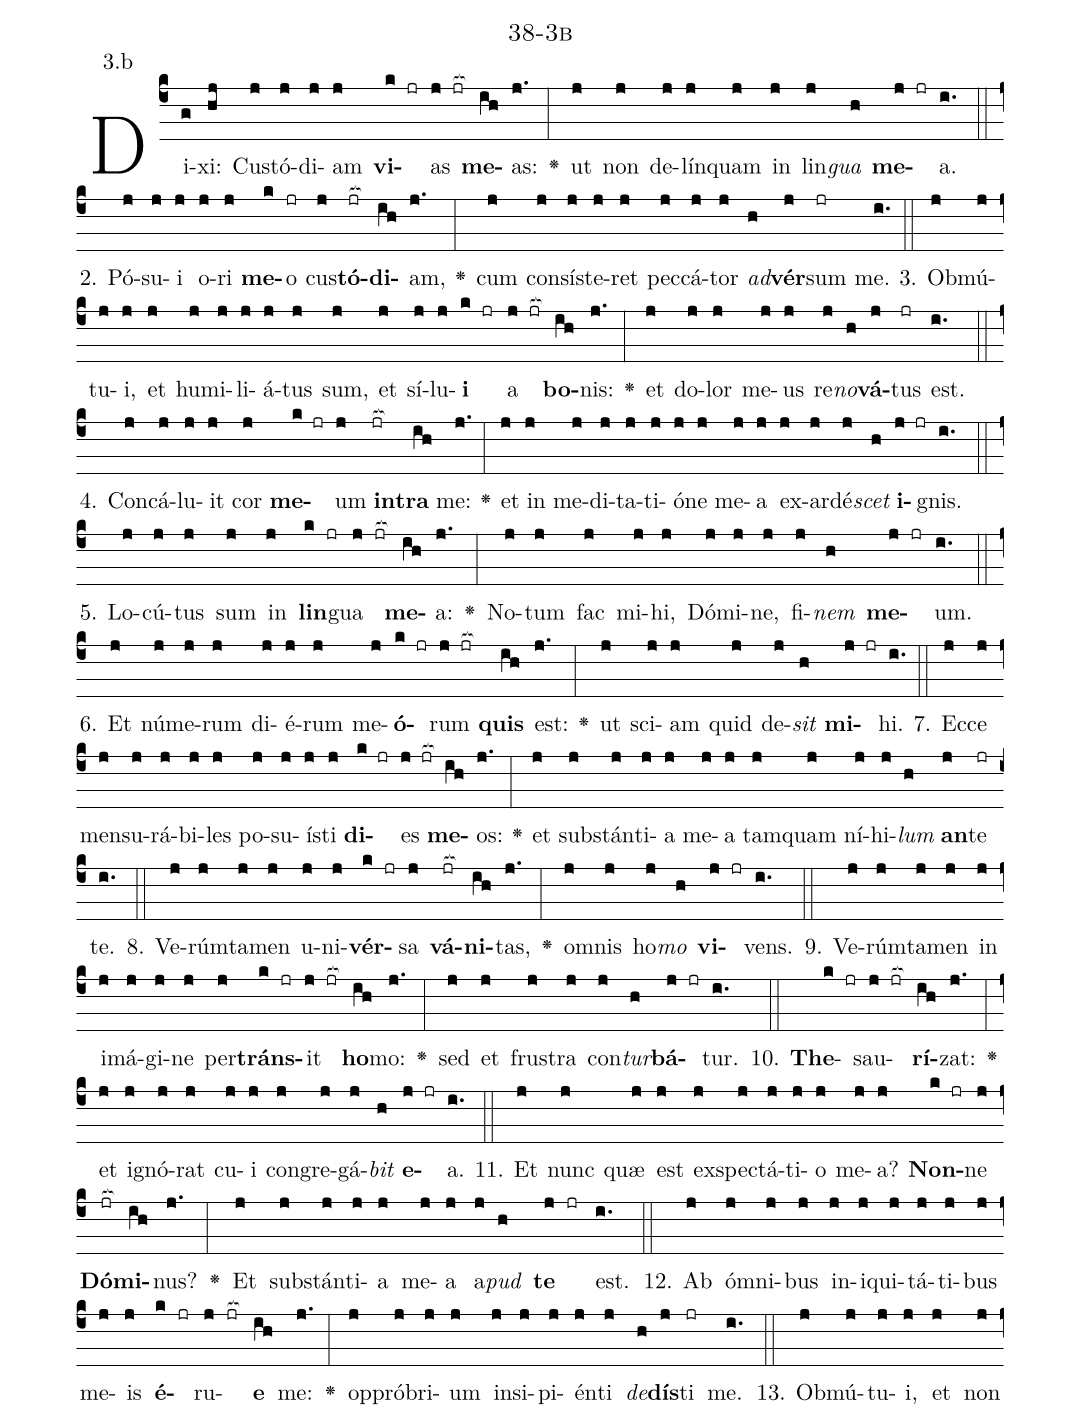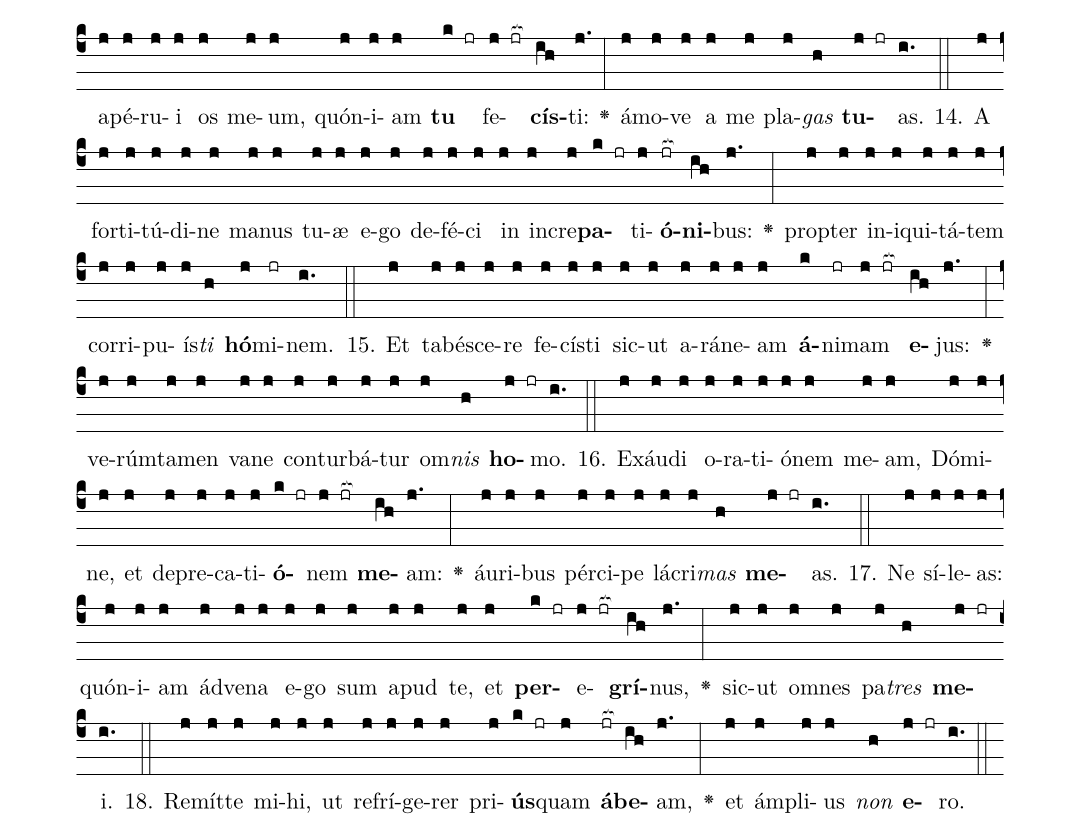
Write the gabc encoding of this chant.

name: 38-3b;
annotation: 3.b;
%%
(c4)Di(g)xi:(hj) Cus(j)tó(j)di(j)am(j) <b>vi</b>(k jr)as(j jr[ocb:1{]) <b>me</b>(ih[ocb:0}])as:(j.) <v>\greheightstar</v>(:) ut(j) non(j) de(j)lín(j)quam(j) in(j) lin(j)<i>gua</i>(h) <b>me</b>(j jr)a.(i.) (::)
2. Pó(j)su(j)i(j) o(j)ri(j) <b>me</b>(k)o(jr) cus(j)<b>tó</b>(jr[ocb:1{])<b>di</b>(ih[ocb:0}])am,(j.) <v>\greheightstar</v>(:) cum(j) con(j)sís(j)te(j)ret(j) pec(j)cá(j)tor(j) <i>ad</i>(h)<b>vér</b>(j)sum(jr) me.(i.) (::)
3. Ob(j)mú(j)tu(j)i,(j) et(j) hu(j)mi(j)li(j)á(j)tus(j) sum,(j) et(j) sí(j)lu(j)<b>i</b>(k jr) a(j jr[ocb:1{]) <b>bo</b>(ih[ocb:0}])nis:(j.) <v>\greheightstar</v>(:) et(j) do(j)lor(j) me(j)us(j) re(j)<i>no</i>(h)<b>vá</b>(j)tus(jr) est.(i.) (::)
4. Con(j)cá(j)lu(j)it(j) cor(j) <b>me</b>(k jr)um(j) <b>in</b>(jr[ocb:1{])<b>tra</b>(ih[ocb:0}]) me:(j.) <v>\greheightstar</v>(:) et(j) in(j) me(j)di(j)ta(j)ti(j)ó(j)ne(j) me(j)a(j) ex(j)ar(j)dé(j)<i>scet</i>(h) <b>i</b>(j jr)gnis.(i.) (::)
5. Lo(j)cú(j)tus(j) sum(j) in(j) <b>lin</b>(k jr)gua(j jr[ocb:1{]) <b>me</b>(ih[ocb:0}])a:(j.) <v>\greheightstar</v>(:) No(j)tum(j) fac(j) mi(j)hi,(j) Dó(j)mi(j)ne,(j) fi(j)<i>nem</i>(h) <b>me</b>(j jr)um.(i.) (::)
6. Et(j) nú(j)me(j)rum(j) di(j)é(j)rum(j) me(j)<b>ó</b>(k jr)rum(j jr[ocb:1{]) <b>quis</b>(ih[ocb:0}]) est:(j.) <v>\greheightstar</v>(:) ut(j) sci(j)am(j) quid(j) de(j)<i>sit</i>(h) <b>mi</b>(j jr)hi.(i.) (::)
7. Ec(j)ce(j) men(j)su(j)rá(j)bi(j)les(j) po(j)su(j)ís(j)ti(j) <b>di</b>(k jr)es(j jr[ocb:1{]) <b>me</b>(ih[ocb:0}])os:(j.) <v>\greheightstar</v>(:) et(j) sub(j)stán(j)ti(j)a(j) me(j)a(j) tam(j)quam(j) ní(j)hi(j)<i>lum</i>(h) <b>an</b>(j)te(jr) te.(i.) (::)
8. Ve(j)rúm(j)ta(j)men(j) u(j)ni(j)<b>vér</b>(k jr)sa(j) <b>vá</b>(jr[ocb:1{])<b>ni</b>(ih[ocb:0}])tas,(j.) <v>\greheightstar</v>(:) om(j)nis(j) ho(j)<i>mo</i>(h) <b>vi</b>(j jr)vens.(i.) (::)
9. Ve(j)rúm(j)ta(j)men(j) in(j) i(j)má(j)gi(j)ne(j) per(j)<b>tráns</b>(k jr)it(j jr[ocb:1{]) <b>ho</b>(ih[ocb:0}])mo:(j.) <v>\greheightstar</v>(:) sed(j) et(j) frus(j)tra(j) con(j)<i>tur</i>(h)<b>bá</b>(j jr)tur.(i.) (::)
10. <b>The</b>(k jr)sau(j jr[ocb:1{])<b>rí</b>(ih[ocb:0}])zat:(j.) <v>\greheightstar</v>(:) et(j) i(j)gnó(j)rat(j) cu(j)i(j) con(j)gre(j)gá(j)<i>bit</i>(h) <b>e</b>(j jr)a.(i.) (::)
11. Et(j) nunc(j) quæ(j) est(j) ex(j)spec(j)tá(j)ti(j)o(j) me(j)a?(j) <b>Non</b>(k jr)ne(j) <b>Dó</b>(jr[ocb:1{])<b>mi</b>(ih[ocb:0}])nus?(j.) <v>\greheightstar</v>(:) Et(j) sub(j)stán(j)ti(j)a(j) me(j)a(j) a(j)<i>pud</i>(h) <b>te</b>(j jr) est.(i.) (::)
12. Ab(j) óm(j)ni(j)bus(j) in(j)i(j)qui(j)tá(j)ti(j)bus(j) me(j)is(j) <b>é</b>(k jr)ru(j jr[ocb:1{])<b>e</b>(ih[ocb:0}]) me:(j.) <v>\greheightstar</v>(:) op(j)pró(j)bri(j)um(j) in(j)si(j)pi(j)én(j)ti(j) <i>de</i>(h)<b>dís</b>(j)ti(jr) me.(i.) (::)
13. Ob(j)mú(j)tu(j)i,(j) et(j) non(j) a(j)pé(j)ru(j)i(j) os(j) me(j)um,(j) quón(j)i(j)am(j) <b>tu</b>(k jr) fe(j jr[ocb:1{])<b>cís</b>(ih[ocb:0}])ti:(j.) <v>\greheightstar</v>(:) á(j)mo(j)ve(j) a(j) me(j) pla(j)<i>gas</i>(h) <b>tu</b>(j jr)as.(i.) (::)
14. A(j) for(j)ti(j)tú(j)di(j)ne(j) ma(j)nus(j) tu(j)æ(j) e(j)go(j) de(j)fé(j)ci(j) in(j) in(j)cre(j)<b>pa</b>(k jr)ti(j)<b>ó</b>(jr[ocb:1{])<b>ni</b>(ih[ocb:0}])bus:(j.) <v>\greheightstar</v>(:) prop(j)ter(j) in(j)i(j)qui(j)tá(j)tem(j) cor(j)ri(j)pu(j)ís(j)<i>ti</i>(h) <b>hó</b>(j)mi(jr)nem.(i.) (::)
15. Et(j) ta(j)bé(j)sce(j)re(j) fe(j)cís(j)ti(j) sic(j)ut(j) a(j)rá(j)ne(j)am(j) <b>á</b>(k)ni(jr)mam(j jr[ocb:1{]) <b>e</b>(ih[ocb:0}])jus:(j.) <v>\greheightstar</v>(:) ve(j)rúm(j)ta(j)men(j) va(j)ne(j) con(j)tur(j)bá(j)tur(j) om(j)<i>nis</i>(h) <b>ho</b>(j jr)mo.(i.) (::)
16. Ex(j)áu(j)di(j) o(j)ra(j)ti(j)ó(j)nem(j) me(j)am,(j) Dó(j)mi(j)ne,(j) et(j) de(j)pre(j)ca(j)ti(j)<b>ó</b>(k jr)nem(j jr[ocb:1{]) <b>me</b>(ih[ocb:0}])am:(j.) <v>\greheightstar</v>(:) áu(j)ri(j)bus(j) pér(j)ci(j)pe(j) lá(j)cri(j)<i>mas</i>(h) <b>me</b>(j jr)as.(i.) (::)
17. Ne(j) sí(j)le(j)as:(j) quón(j)i(j)am(j) ád(j)ve(j)na(j) e(j)go(j) sum(j) a(j)pud(j) te,(j) et(j) <b>per</b>(k jr)e(j jr[ocb:1{])<b>grí</b>(ih[ocb:0}])nus,(j.) <v>\greheightstar</v>(:) sic(j)ut(j) om(j)nes(j) pa(j)<i>tres</i>(h) <b>me</b>(j jr)i.(i.) (::)
18. Re(j)mít(j)te(j) mi(j)hi,(j) ut(j) re(j)frí(j)ge(j)rer(j) pri(j)<b>ús</b>(k jr)quam(j) <b>á</b>(jr[ocb:1{])<b>be</b>(ih[ocb:0}])am,(j.) <v>\greheightstar</v>(:) et(j) ám(j)pli(j)us(j) <i>non</i>(h) <b>e</b>(j jr)ro.(i.) (::)
